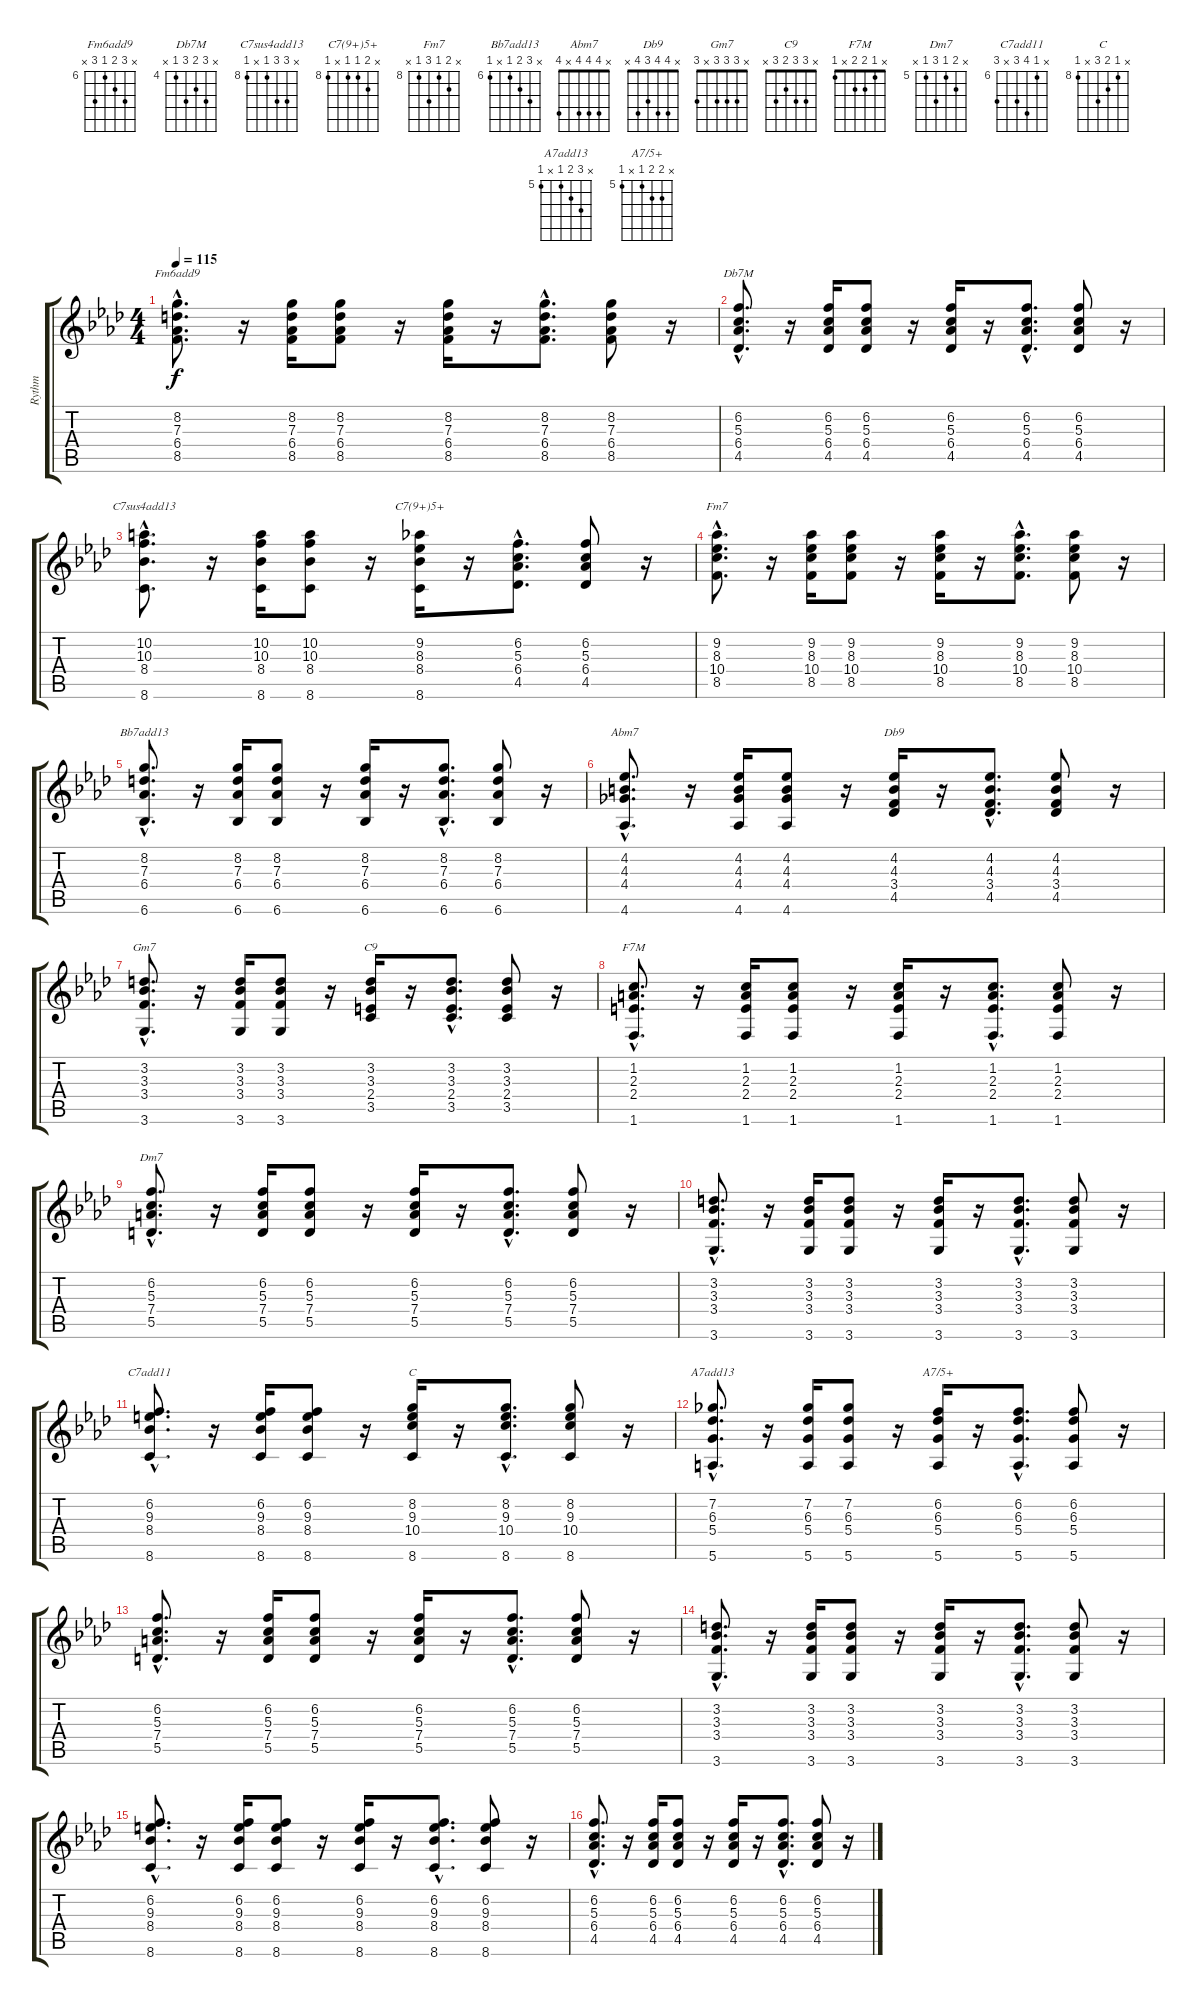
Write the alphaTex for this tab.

\track ("Rythm" "Rythm") {instrument acousticguitarnylon}
\staff {score tabs}
\tuning (E4 B3 G3 D3 A2 E2) {hide}
\chord ("Fm6add9" x 8 7 6 8 x) {firstfret 6}
\chord ("Db7M" x 6 5 6 4 x) {firstfret 4}
\chord ("C7sus4add13" x 10 10 8 x 8) {firstfret 8}
\chord ("C7(9+)5+" x 9 8 8 x 8) {firstfret 8}
\chord ("Fm7" x 9 8 10 8 x) {firstfret 8}
\chord ("Bb7add13" x 8 7 6 x 6) {firstfret 6}
\chord ("Abm7" x 4 4 4 x 4)
\chord ("Db9" x 4 4 3 4 x)
\chord ("Gm7" x 3 3 3 x 3)
\chord ("C9" x 3 3 2 3 x)
\chord ("F7M" x 1 2 2 x 1)
\chord ("Dm7" x 6 5 7 5 x) {firstfret 5}
\chord ("C7add11" x 6 9 8 x 8) {firstfret 6}
\chord ("C" x 8 9 10 x 8) {firstfret 8}
\chord ("A7add13" x 7 6 5 x 5) {firstfret 5}
\chord ("A7/5+" x 6 6 5 x 5) {firstfret 5}
\ts (4 4)
\tempo 115
\clef g2
\ks ab
(8.2{hac} 7.3{hac} 6.4{hac} 8.5{hac}).8{d ch "Fm6add9" dy f} r.16 (8.2 7.3 6.4 8.5).16 (8.2 7.3 6.4 8.5).8 r.16 (8.2 7.3 6.4 8.5).16 r.16 (8.2{hac} 7.3{hac} 6.4{hac} 8.5{hac}).8{d} (8.2 7.3 6.4 8.5).8 r.16 |
(6.2{hac} 5.3{hac} 6.4{hac} 4.5{hac}).8{d ch "Db7M"} r.16 (6.2 5.3 6.4 4.5).16 (6.2 5.3 6.4 4.5).8 r.16 (6.2 5.3 6.4 4.5).16 r.16 (6.2{hac} 5.3{hac} 6.4{hac} 4.5{hac}).8{d} (6.2 5.3 6.4 4.5).8 r.16 |
(10.2{hac} 10.3{hac} 8.4{hac} 8.6{hac}).8{d ch "C7sus4add13"} r.16 (10.2 10.3 8.4 8.6).16 (10.2 10.3 8.4 8.6).8 r.16 (9.2 8.3 8.4 8.6).16{ch "C7(9+)5+"} r.16 (6.2{hac} 5.3{hac} 6.4{hac} 4.5{hac}).8{d} (6.2 5.3 6.4 4.5).8 r.16 |
(9.2{hac} 8.3{hac} 10.4{hac} 8.5{hac}).8{d ch "Fm7"} r.16 (9.2 8.3 10.4 8.5).16 (9.2 8.3 10.4 8.5).8 r.16 (9.2 8.3 10.4 8.5).16 r.16 (9.2{hac} 8.3{hac} 10.4{hac} 8.5{hac}).8{d} (9.2 8.3 10.4 8.5).8 r.16 |
(8.2{hac} 7.3{hac} 6.4{hac} 6.6{hac}).8{d ch "Bb7add13"} r.16 (8.2 7.3 6.4 6.6).16 (8.2 7.3 6.4 6.6).8 r.16 (8.2 7.3 6.4 6.6).16 r.16 (8.2{hac} 7.3{hac} 6.4{hac} 6.6{hac}).8{d} (8.2 7.3 6.4 6.6).8 r.16 |
(4.2{hac} 4.3{hac} 4.4{hac} 4.6{hac}).8{d ch "Abm7"} r.16 (4.2 4.3 4.4 4.6).16 (4.2 4.3 4.4 4.6).8 r.16 (4.2 4.3 3.4 4.5).16{ch "Db9"} r.16 (4.2{hac} 4.3{hac} 3.4{hac} 4.5{hac}).8{d} (4.2 4.3 3.4 4.5).8 r.16 |
(3.2{hac} 3.3{hac} 3.4{hac} 3.6{hac}).8{d ch "Gm7"} r.16 (3.2 3.3 3.4 3.6).16 (3.2 3.3 3.4 3.6).8 r.16 (3.2 3.3 2.4 3.5).16{ch "C9"} r.16 (3.2{hac} 3.3{hac} 2.4{hac} 3.5{hac}).8{d} (3.2 3.3 2.4 3.5).8 r.16 |
(1.2{hac} 2.3{hac} 2.4{hac} 1.6{hac}).8{d ch "F7M"} r.16 (1.2 2.3 2.4 1.6).16 (1.2 2.3 2.4 1.6).8 r.16 (1.2 2.3 2.4 1.6).16 r.16 (1.2{hac} 2.3{hac} 2.4{hac} 1.6{hac}).8{d} (1.2 2.3 2.4 1.6).8 r.16 |
(6.2{hac} 5.3{hac} 7.4{hac} 5.5{hac}).8{d ch "Dm7"} r.16 (6.2 5.3 7.4 5.5).16 (6.2 5.3 7.4 5.5).8 r.16 (6.2 5.3 7.4 5.5).16 r.16 (6.2{hac} 5.3{hac} 7.4{hac} 5.5{hac}).8{d} (6.2 5.3 7.4 5.5).8 r.16 |
(3.2{hac} 3.3{hac} 3.4{hac} 3.6{hac}).8{d} r.16 (3.2 3.3 3.4 3.6).16 (3.2 3.3 3.4 3.6).8 r.16 (3.2 3.3 3.4 3.6).16 r.16 (3.2{hac} 3.3{hac} 3.4{hac} 3.6{hac}).8{d} (3.2 3.3 3.4 3.6).8 r.16 |
(6.2{hac} 9.3{hac} 8.4{hac} 8.6{hac}).8{d ch "C7add11"} r.16 (6.2 9.3 8.4 8.6).16 (6.2 9.3 8.4 8.6).8 r.16 (8.2 9.3 10.4 8.6).16{ch "C"} r.16 (8.2{hac} 9.3{hac} 10.4{hac} 8.6{hac}).8{d} (8.2 9.3 10.4 8.6).8 r.16 |
(7.2{hac} 6.3{hac} 5.4{hac} 5.6{hac}).8{d ch "A7add13"} r.16 (7.2 6.3 5.4 5.6).16 (7.2 6.3 5.4 5.6).8 r.16 (6.2 6.3 5.4 5.6).16{ch "A7/5+"} r.16 (6.2{hac} 6.3{hac} 5.4{hac} 5.6{hac}).8{d} (6.2 6.3 5.4 5.6).8 r.16 |
(6.2{hac} 5.3{hac} 7.4{hac} 5.5{hac}).8{d} r.16 (6.2 5.3 7.4 5.5).16 (6.2 5.3 7.4 5.5).8 r.16 (6.2 5.3 7.4 5.5).16 r.16 (6.2{hac} 5.3{hac} 7.4{hac} 5.5{hac}).8{d} (6.2 5.3 7.4 5.5).8 r.16 |
(3.2{hac} 3.3{hac} 3.4{hac} 3.6{hac}).8{d} r.16 (3.2 3.3 3.4 3.6).16 (3.2 3.3 3.4 3.6).8 r.16 (3.2 3.3 3.4 3.6).16 r.16 (3.2{hac} 3.3{hac} 3.4{hac} 3.6{hac}).8{d} (3.2 3.3 3.4 3.6).8 r.16 |
(6.2{hac} 9.3{hac} 8.4{hac} 8.6{hac}).8{d} r.16 (6.2 9.3 8.4 8.6).16 (6.2 9.3 8.4 8.6).8 r.16 (6.2 9.3 8.4 8.6).16 r.16 (6.2{hac} 9.3{hac} 8.4{hac} 8.6{hac}).8{d} (6.2 9.3 8.4 8.6).8 r.16 |
(6.2{hac} 5.3{hac} 6.4{hac} 4.5{hac}).8{d} r.16 (6.2 5.3 6.4 4.5).16 (6.2 5.3 6.4 4.5).8 r.16 (6.2 5.3 6.4 4.5).16 r.16 (6.2{hac} 5.3{hac} 6.4{hac} 4.5{hac}).8{d} (6.2 5.3 6.4 4.5).8 r.16
